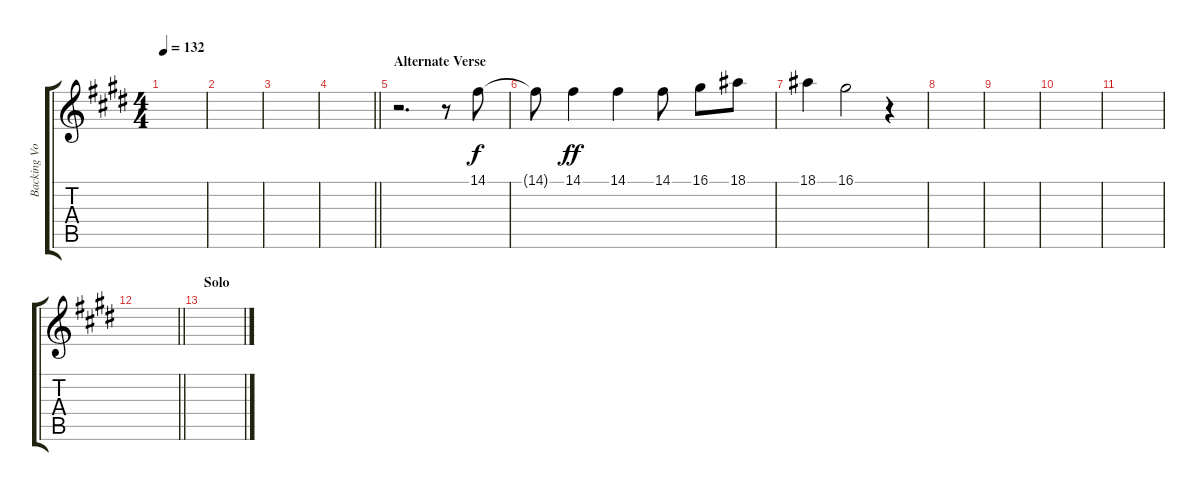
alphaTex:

\track ("Backing Vocals" "Backing Vo") {instrument xylophone}
\staff {score tabs}
\tuning (E4 B3 G3 D3 A2 E2) {hide}
\ts (4 4)
\tempo 132
\clef g2
\ks e
|
|
|
\barLineRight lightlight
|
\section ("" "Alternate Verse")
r.2{d} r.8 14.1.8 |
14.1{t}.8{dy f} 14.1.4{dy ff} 14.1.4 14.1.8 16.1.8 18.1.8 |
18.1.4 16.1.2 r.4 |
|
|
|
|
\barLineRight lightlight
|
\section ("" "Solo")
